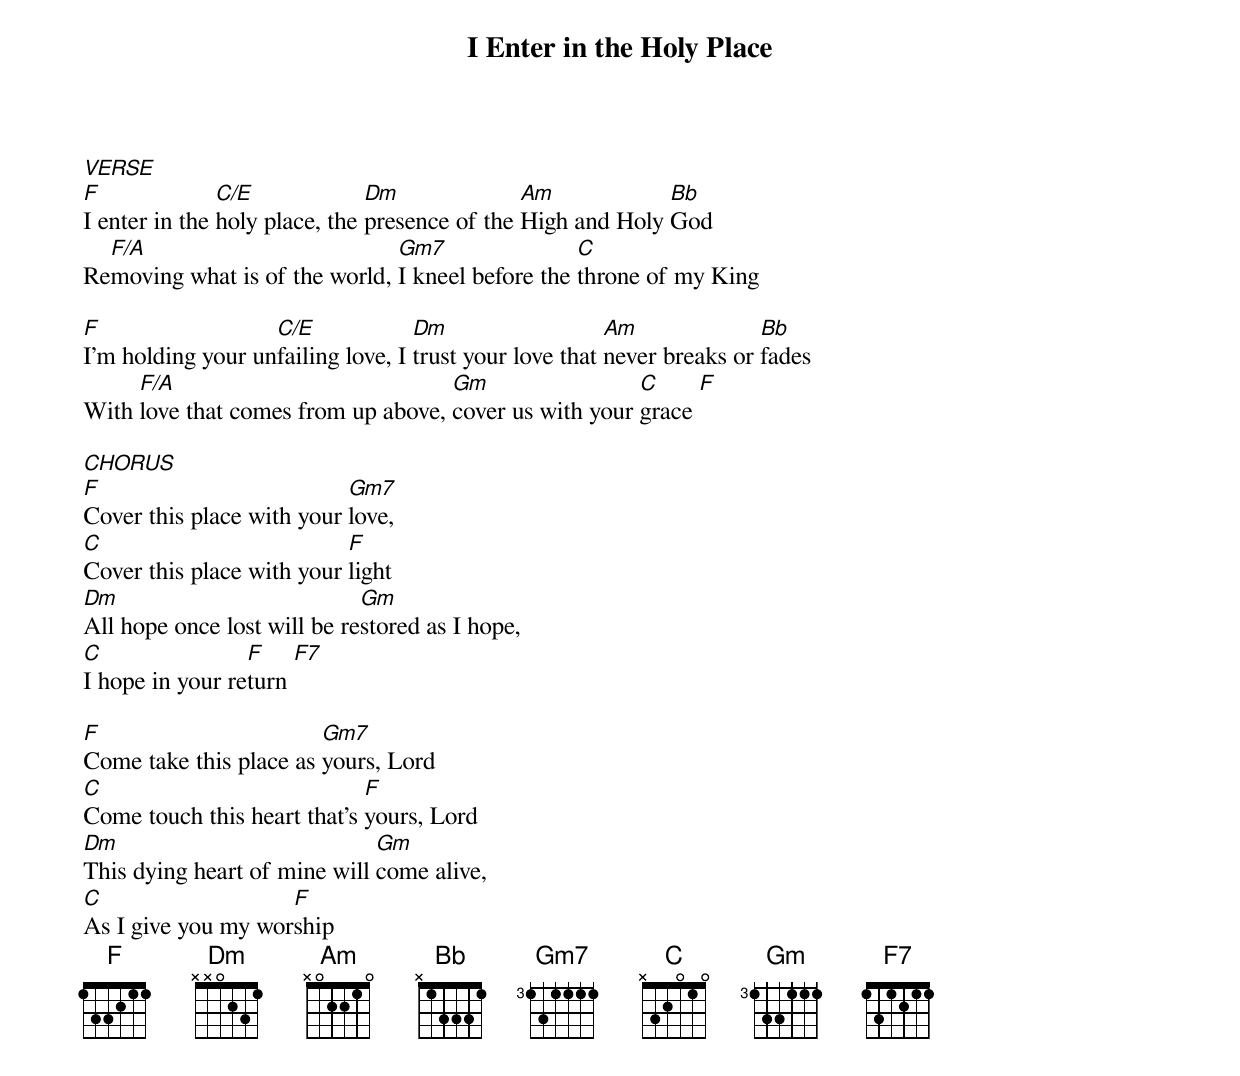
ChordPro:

{title: I Enter in the Holy Place}
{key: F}
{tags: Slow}
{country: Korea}

[VERSE]
[F]I enter in the [C/E]holy place, the [Dm]presence of the [Am]High and Holy [Bb]God
Re[F/A]moving what is of the world, [Gm7]I kneel before the [C]throne of my King

[F]I’m holding your un[C/E]failing love, I [Dm]trust your love that [Am]never breaks or [Bb]fades
With [F/A]love that comes from up above, [Gm]cover us with your [C]grace [F]

[CHORUS]
[F]Cover this place with your [Gm7]love,
[C]Cover this place with your [F]light
[Dm]All hope once lost will be re[Gm]stored as I hope,
[C]I hope in your re[F]turn [F7]

[F]Come take this place as [Gm7]yours, Lord
[C]Come touch this heart that’s [F]yours, Lord
[Dm]This dying heart of mine will [Gm]come alive,
[C]As I give you my wor[F]ship
